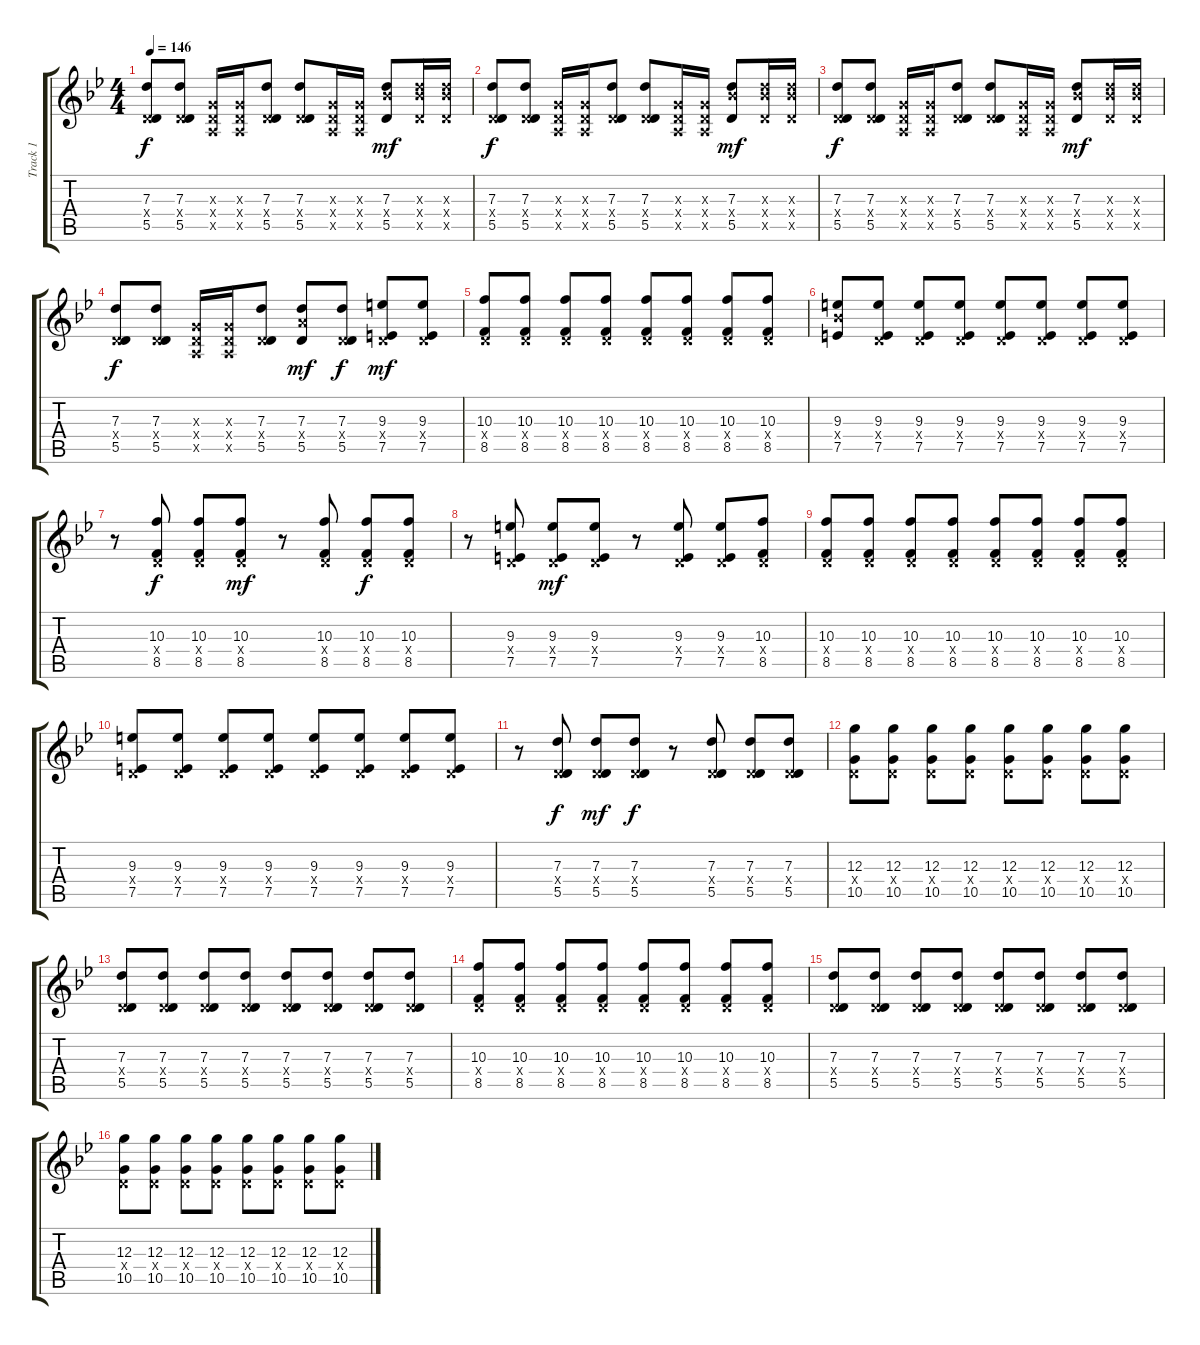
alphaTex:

\track ("Track 1" "Track 1") {instrument distortionguitar}
\staff {score tabs}
\tuning (E4 B3 G3 D3 A2 D2) {hide}
\ts (4 4)
\tempo 146
\clef g2
\ks bb
(7.3 0.4{x} 5.5).8{dy f} (7.3 0.4{x} 5.5).8 (0.3{x} 0.4{x} 0.5{x}).16 (0.3{x} 0.4{x} 0.5{x}).16 (7.3 0.4{x} 5.5).8 (7.3 0.4{x} 5.5).8 (0.3{x} 0.4{x} 0.5{x}).16 (0.3{x} 0.4{x} 0.5{x}).16 (7.3 8.4{x} 5.5).8{dy mf} (7.3{x} 8.4{x} 5.5{x}).16 (7.3{x} 8.4{x} 5.5{x}).16 |
(7.3 0.4{x} 5.5).8{dy f} (7.3 0.4{x} 5.5).8 (0.3{x} 0.4{x} 0.5{x}).16 (0.3{x} 0.4{x} 0.5{x}).16 (7.3 0.4{x} 5.5).8 (7.3 0.4{x} 5.5).8 (0.3{x} 0.4{x} 0.5{x}).16 (0.3{x} 0.4{x} 0.5{x}).16 (7.3 8.4{x} 5.5).8{dy mf} (7.3{x} 8.4{x} 5.5{x}).16 (7.3{x} 8.4{x} 5.5{x}).16 |
(7.3 0.4{x} 5.5).8{dy f} (7.3 0.4{x} 5.5).8 (0.3{x} 0.4{x} 0.5{x}).16 (0.3{x} 0.4{x} 0.5{x}).16 (7.3 0.4{x} 5.5).8 (7.3 0.4{x} 5.5).8 (0.3{x} 0.4{x} 0.5{x}).16 (0.3{x} 0.4{x} 0.5{x}).16 (7.3 8.4{x} 5.5).8{dy mf} (7.3{x} 8.4{x} 5.5{x}).16 (7.3{x} 8.4{x} 5.5{x}).16 |
(7.3 0.4{x} 5.5).8{dy f} (7.3 0.4{x} 5.5).8 (0.3{x} 0.4{x} 0.5{x}).16 (0.3{x} 0.4{x} 0.5{x}).16 (7.3 0.4{x} 5.5).8 (7.3 7.4{x} 5.5).8{dy mf} (7.3 0.4{x} 5.5).8{dy f} (9.3 0.4{x} 7.5).8{dy mf} (9.3 0.4{x} 7.5).8 |
(10.3 0.4{x} 8.5).8 (10.3 0.4{x} 8.5).8 (10.3 0.4{x} 8.5).8 (10.3 0.4{x} 8.5).8 (10.3 0.4{x} 8.5).8 (10.3 0.4{x} 8.5).8 (10.3 0.4{x} 8.5).8 (10.3 0.4{x} 8.5).8 |
(9.3 8.4{x} 7.5).8 (9.3 0.4{x} 7.5).8 (9.3 0.4{x} 7.5).8 (9.3 0.4{x} 7.5).8 (9.3 0.4{x} 7.5).8 (9.3 0.4{x} 7.5).8 (9.3 0.4{x} 7.5).8 (9.3 0.4{x} 7.5).8 |
r.8 (10.3 0.4{x} 8.5).8{dy f} (10.3 0.4{x} 8.5).8 (10.3 0.4{x} 8.5).8{dy mf} r.8 (10.3 0.4{x} 8.5).8 (10.3 0.4{x} 8.5).8{dy f} (10.3 0.4{x} 8.5).8 |
r.8 (9.3 0.4{x} 7.5).8 (9.3 0.4{x} 7.5).8{dy mf} (9.3 0.4{x} 7.5).8 r.8 (9.3 0.4{x} 7.5).8 (9.3 0.4{x} 7.5).8 (10.3 0.4{x} 8.5).8 |
(10.3 0.4{x} 8.5).8 (10.3 0.4{x} 8.5).8 (10.3 0.4{x} 8.5).8 (10.3 0.4{x} 8.5).8 (10.3 0.4{x} 8.5).8 (10.3 0.4{x} 8.5).8 (10.3 0.4{x} 8.5).8 (10.3 0.4{x} 8.5).8 |
(9.3 0.4{x} 7.5).8 (9.3 0.4{x} 7.5).8 (9.3 0.4{x} 7.5).8 (9.3 0.4{x} 7.5).8 (9.3 0.4{x} 7.5).8 (9.3 0.4{x} 7.5).8 (9.3 0.4{x} 7.5).8 (9.3 0.4{x} 7.5).8 |
r.8 (7.3 0.4{x} 5.5).8{dy f} (7.3 0.4{x} 5.5).8{dy mf} (7.3 0.4{x} 5.5).8{dy f} r.8 (7.3 0.4{x} 5.5).8 (7.3 0.4{x} 5.5).8 (7.3 0.4{x} 5.5).8 |
(12.3 0.4{x} 10.5).8 (12.3 0.4{x} 10.5).8 (12.3 0.4{x} 10.5).8 (12.3 0.4{x} 10.5).8 (12.3 0.4{x} 10.5).8 (12.3 0.4{x} 10.5).8 (12.3 0.4{x} 10.5).8 (12.3 0.4{x} 10.5).8 |
(7.3 0.4{x} 5.5).8 (7.3 0.4{x} 5.5).8 (7.3 0.4{x} 5.5).8 (7.3 0.4{x} 5.5).8 (7.3 0.4{x} 5.5).8 (7.3 0.4{x} 5.5).8 (7.3 0.4{x} 5.5).8 (7.3 0.4{x} 5.5).8 |
(10.3 0.4{x} 8.5).8 (10.3 0.4{x} 8.5).8 (10.3 0.4{x} 8.5).8 (10.3 0.4{x} 8.5).8 (10.3 0.4{x} 8.5).8 (10.3 0.4{x} 8.5).8 (10.3 0.4{x} 8.5).8 (10.3 0.4{x} 8.5).8 |
(7.3 0.4{x} 5.5).8 (7.3 0.4{x} 5.5).8 (7.3 0.4{x} 5.5).8 (7.3 0.4{x} 5.5).8 (7.3 0.4{x} 5.5).8 (7.3 0.4{x} 5.5).8 (7.3 0.4{x} 5.5).8 (7.3 0.4{x} 5.5).8 |
(12.3 0.4{x} 10.5).8 (12.3 0.4{x} 10.5).8 (12.3 0.4{x} 10.5).8 (12.3 0.4{x} 10.5).8 (12.3 0.4{x} 10.5).8 (12.3 0.4{x} 10.5).8 (12.3 0.4{x} 10.5).8 (12.3 0.4{x} 10.5).8
